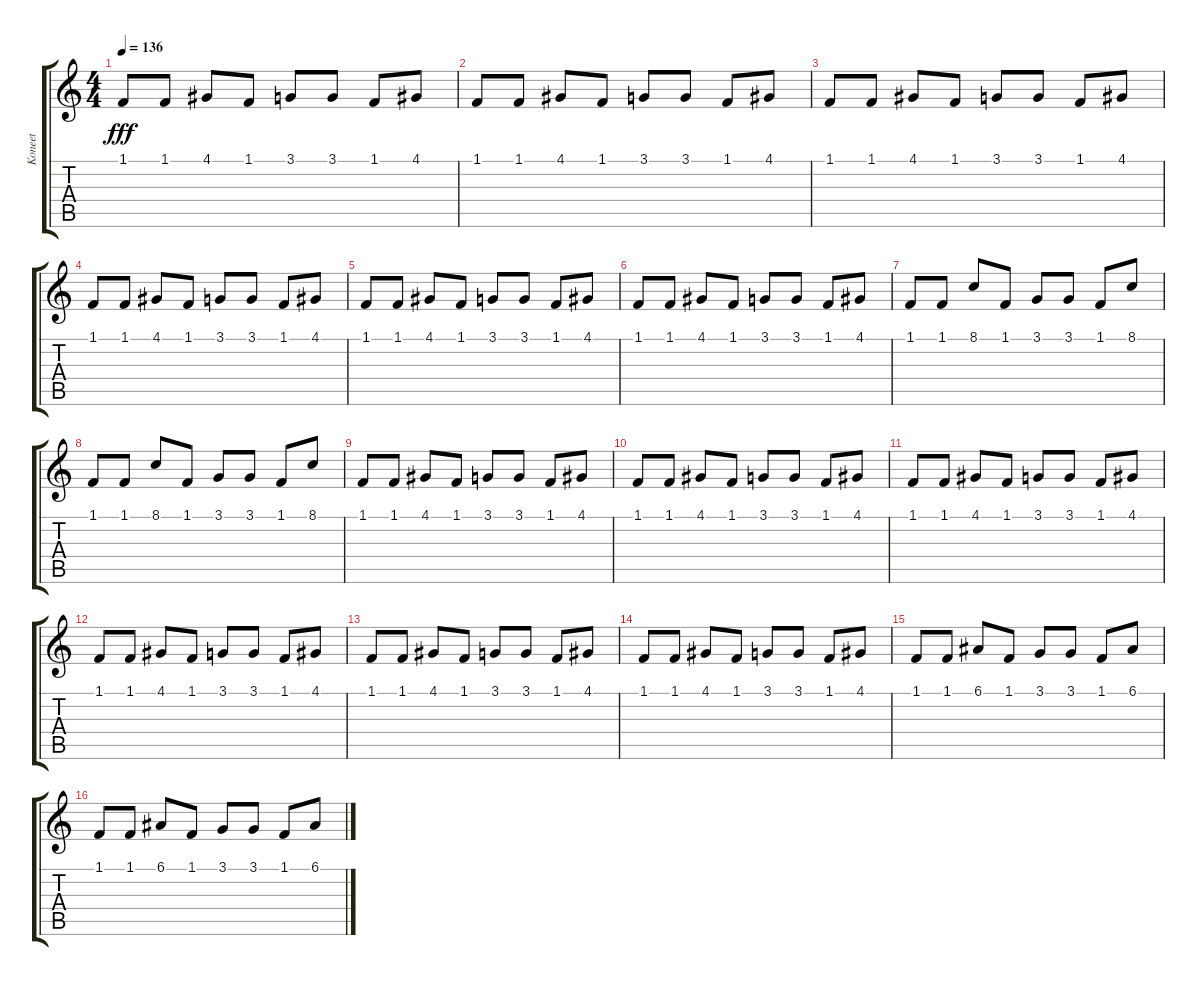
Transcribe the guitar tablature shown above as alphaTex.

\track ("Koneet" "Koneet") {instrument sitar}
\staff {score tabs}
\tuning (E4 B3 G3 D3 A2 E2) {hide}
\ts (4 4)
\tempo 136
\clef g2
\ks c
1.1.8{dy fff} 1.1.8 4.1.8 1.1.8 3.1.8 3.1.8 1.1.8 4.1.8 |
1.1.8 1.1.8 4.1.8 1.1.8 3.1.8 3.1.8 1.1.8 4.1.8 |
1.1.8 1.1.8 4.1.8 1.1.8 3.1.8 3.1.8 1.1.8 4.1.8 |
1.1.8 1.1.8 4.1.8 1.1.8 3.1.8 3.1.8 1.1.8 4.1.8 |
1.1.8 1.1.8 4.1.8 1.1.8 3.1.8 3.1.8 1.1.8 4.1.8 |
1.1.8 1.1.8 4.1.8 1.1.8 3.1.8 3.1.8 1.1.8 4.1.8 |
1.1.8 1.1.8 8.1.8 1.1.8 3.1.8 3.1.8 1.1.8 8.1.8 |
1.1.8 1.1.8 8.1.8 1.1.8 3.1.8 3.1.8 1.1.8 8.1.8 |
1.1.8 1.1.8 4.1.8 1.1.8 3.1.8 3.1.8 1.1.8 4.1.8 |
1.1.8 1.1.8 4.1.8 1.1.8 3.1.8 3.1.8 1.1.8 4.1.8 |
1.1.8 1.1.8 4.1.8 1.1.8 3.1.8 3.1.8 1.1.8 4.1.8 |
1.1.8 1.1.8 4.1.8 1.1.8 3.1.8 3.1.8 1.1.8 4.1.8 |
1.1.8 1.1.8 4.1.8 1.1.8 3.1.8 3.1.8 1.1.8 4.1.8 |
1.1.8 1.1.8 4.1.8 1.1.8 3.1.8 3.1.8 1.1.8 4.1.8 |
1.1.8 1.1.8 6.1.8 1.1.8 3.1.8 3.1.8 1.1.8 6.1.8 |
1.1.8 1.1.8 6.1.8 1.1.8 3.1.8 3.1.8 1.1.8 6.1.8
